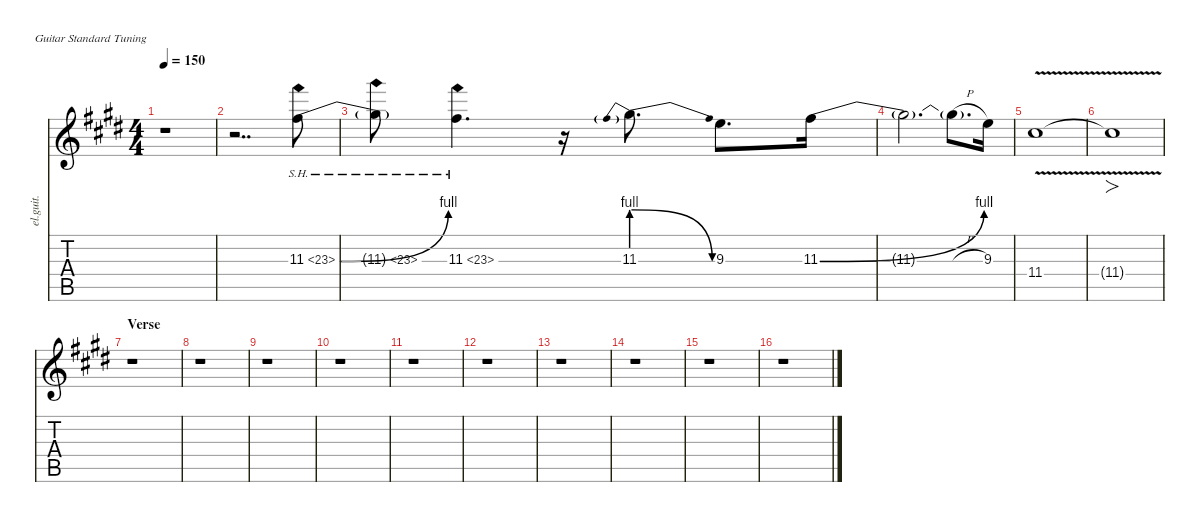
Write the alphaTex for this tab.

\defaultSystemsLayout 4
\hideDynamics
\bracketExtendMode nobrackets
\otherSystemsTrackNameOrientation horizontal
\track ("Guitar III - A. Summers" "el.guit.") {instrument electricguitarclean}
\staff {score tabs}
\tuning (E4 B3 G3 D3 A2 E2)
\ts (4 4)
\tempo 150
\clef g2
\ks c#minor
r.1{dy mf beam Down} |
r.2{dd beam Down} 11.3{be (bend 0 0 15 4) sh 12 acc #}.8{dy f beam Down} |
11.3{sh 12 t}.8{beam Down} 11.3{sh 12 acc #}.4{d beam Down} r.16{beam Down} 11.3{be (prebendrelease 0 4 15 0)}.8{d beam Down} 9.3{acc forcenatural}.8{d beam Down} 11.3{be (bend 0 0 15 4) acc #}.16{beam Down} |
11.3{t}.2{d beam Down} 11.3{h t}.8{d beam Down} 9.3{acc forcenatural}.16{beam Down} |
11.4{v acc #}.1{beam Down} |
11.4{v t acc #}.1{fo beam Down} |
\section ("" "Verse")
r.1{beam Down} |
r.1{beam Down} |
r.1{beam Down} |
r.1{beam Down} |
r.1{beam Down} |
r.1{beam Down} |
r.1{beam Down} |
r.1{beam Down} |
r.1{beam Down} |
r.1{beam Down}
